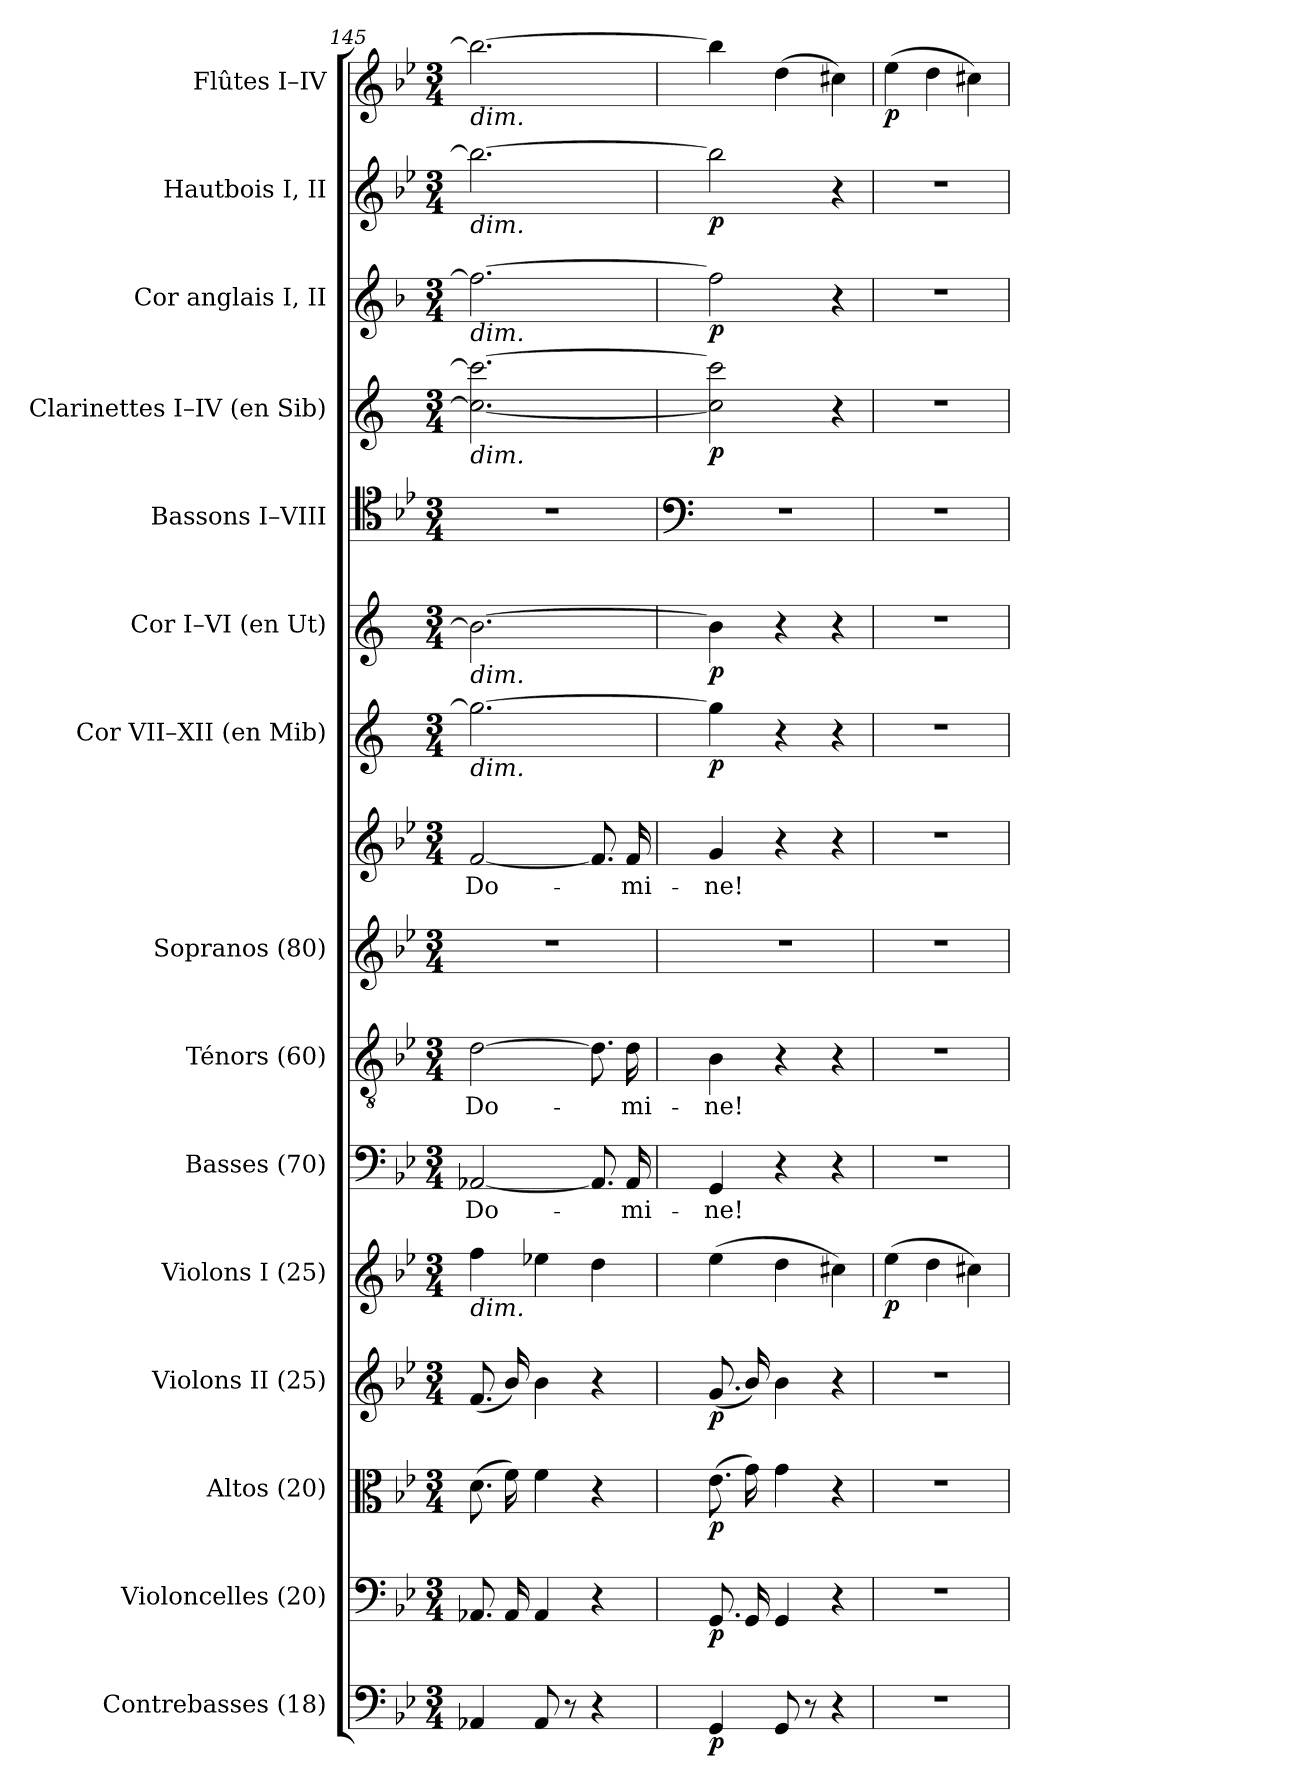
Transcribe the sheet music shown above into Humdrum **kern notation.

**kern	**dynam	**kern	**dynam	**kern	**dynam	**kern	**dynam	**kern	**dynam	**kern	**text	**kern	**text	**kern	**kern	**text	**kern	**dynam	**kern	**dynam	**kern	**kern	**dynam	**kern	**dynam	**kern	**dynam	**kern	**dynam
*part15	*part15	*part14	*part14	*part13	*part13	*part12	*part12	*part11	*part11	*part10	*part10	*part9	*part9	*part8	*part8	*part8	*part7	*part7	*part6	*part6	*part5	*part4	*part4	*part3	*part3	*part2	*part2	*part1	*part1
*staff16	*staff16	*staff15	*staff15	*staff14	*staff14	*staff13	*staff13	*staff12	*staff12	*staff11	*staff11	*staff10	*staff10	*staff9	*staff8	*staff8	*staff7	*staff7	*staff6	*staff6	*staff5	*staff4	*staff4	*staff3	*staff3	*staff2	*staff2	*staff1	*staff1
*I"Contrebasses (18)	*	*I"Violoncelles (20)	*	*I"Altos (20)	*	*I"Violons II (25)	*	*I"Violons I (25)	*	*I"Basses (70)	*	*I"Ténors (60)	*	*I"Sopranos (80)	*	*	*I"Cor VII–XII (en Mib)	*	*I"Cor I–VI (en Ut)	*	*I"Bassons I–VIII	*I"Clarinettes I–IV (en Sib)	*	*I"Cor anglais I, II	*	*I"Hautbois I, II	*	*I"Flûtes I–IV	*
*I'Cb.	*	*I'Vlles	*	*I'Altos	*	*I'Vns II	*	*I'Vns I	*	*I'Basses	*	*I'Tén.	*	*I'Sopr.	*	*	*I'Cor (Mib)	*	*I'Cor (Ut)	*	*I'Bns	*I'Cl. (Sib)	*	*I'C. a.	*	*I'Hb.	*	*I'Fl.	*
*clefF4	*	*clefF4	*	*clefC3	*	*clefG2	*	*clefG2	*	*clefF4	*	*clefGv2	*	*clefG2	*clefG2	*	*clefG2	*	*clefG2	*	*clefC4	*clefG2	*	*clefG2	*	*clefG2	*	*clefG2	*
*ITrd7c12	*	*	*	*	*	*	*	*	*	*	*	*ITrd7c12	*	*	*	*	*ITrd5c9	*	*ITrd7c12	*	*	*ITrd1c2	*	*ITrd4c7	*	*	*	*	*
*k[b-e-]	*	*k[b-e-]	*	*k[b-e-]	*	*k[b-e-]	*	*k[b-e-]	*	*k[b-e-]	*	*k[b-e-]	*	*k[b-e-]	*k[b-e-]	*	*k[b-e-a-]	*	*k[]	*	*k[b-e-]	*k[b-e-]	*	*k[b-e-]	*	*k[b-e-]	*	*k[b-e-]	*
*B-:	*	*B-:	*	*B-:	*	*B-:	*	*B-:	*	*B-:	*	*B-:	*	*B-:	*B-:	*	*E-:	*	*C:	*	*B-:	*B-:	*	*B-:	*	*B-:	*	*B-:	*
*M3/4	*	*M3/4	*	*M3/4	*	*M3/4	*	*M3/4	*	*M3/4	*	*M3/4	*	*M3/4	*M3/4	*	*M3/4	*	*M3/4	*	*M3/4	*M3/4	*	*M3/4	*	*M3/4	*	*M3/4	*
=145	=145	=145	=145	=145	=145	=145	=145	=145	=145	=145	=145	=145	=145	=145	=145	=145	=145	=145	=145	=145	=145	=145	=145	=145	=145	=145	=145	=145	=145
!	!	!	!	!	!	!	!	!	!	!	!LO:LY:b:color=#000000	!	!	!	!	!	!	!	!	!	!	!	!	!	!	!	!	!	!
!	!	!	!	!	!	!	!	!	!	!	!	!	!LO:LY:b:color=#000000	!LO:N:vis=1	!	!	!	!	!	!	!	!	!	!	!	!	!	!	!
!	!	!	!	!	!	!	!	!	!	!	!	!	!	!	!	!	!	!	!	!	!	!	!	!	!	!	!	!LO:TX:b:i:t=dim.	!
!	!	!	!	!	!	!	!	!	!	!	!	!	!	!	!	!	!	!	!	!	!	!	!	!	!	!LO:TX:b:i:t=dim.	!	!	!
!	!	!	!	!	!	!	!	!	!	!	!	!	!	!	!	!	!	!	!	!	!	!	!	!LO:TX:b:i:t=dim.	!	!	!	!	!
!	!	!	!	!	!	!	!	!	!	!	!	!	!	!	!	!	!	!	!	!	!	!LO:TX:b:i:t=dim.	!	!	!	!	!	!	!
!	!	!	!	!	!	!	!	!	!	!	!	!	!	!	!	!	!	!	!LO:TX:b:i:t=dim.	!	!	!	!	!	!	!	!	!	!
!	!	!	!	!	!	!	!	!	!	!	!	!	!	!	!	!	!LO:TX:b:i:t=dim.	!	!	!	!	!	!	!	!	!	!	!	!
!	!	!	!	!	!	!	!	!LO:TX:b:i:t=dim.	!	!	!	!	!	!	!	!	!	!	!	!	!	!	!	!	!	!	!	!	!
!	!	!	!	!	!	!	!	!	!	!	!	!	!	!	!	!LO:LY:b:color=#000000	!	!	!	!	!LO:N:vis=1	!	!	!	!	!	!	!	!
4AAA-Xi/	.	8.AA-Xi/	.	(8.di\	.	(8.fi/	.	4ffi\	.	[<2AA-Xi/	Do-	[>2Di\	Do-	2.r	[<2fi/	Do-	2.b-i\_>	.	2.B-i\_>	.	2.r	2.b-i\_< 2.bb-i_>	.	2.b-i\_>	.	2.bb-i\_>	.	2.bb-i\_>	.
.	.	16AA-i/	.	16fi\)	.	16b-i/)	.	.	.	.	.	.	.	.	.	.	.	.	.	.	.	.	.	.	.	.	.	.	.
8AAA-i/	.	4AA-i/	.	4fi\	.	4b-i\	.	4ee-Xi\	.	.	.	.	.	.	.	.	.	.	.	.	.	.	.	.	.	.	.	.	.
8r	.	.	.	.	.	.	.	.	.	.	.	.	.	.	.	.	.	.	.	.	.	.	.	.	.	.	.	.	.
4r	.	4r	.	4r	.	4r	.	4ddi\	.	8.AA-i/]	.	8.Di\]	.	.	8.fi/]	.	.	.	.	.	.	.	.	.	.	.	.	.	.
!	!	!	!	!	!	!	!	!	!	!	!LO:LY:b:color=#000000	!	!	!	!	!	!	!	!	!	!	!	!	!	!	!	!	!	!
!	!	!	!	!	!	!	!	!	!	!	!	!	!LO:LY:b:color=#000000	!	!	!	!	!	!	!	!	!	!	!	!	!	!	!	!
!	!	!	!	!	!	!	!	!	!	!	!	!	!	!	!	!LO:LY:b:color=#000000	!	!	!	!	!	!	!	!	!	!	!	!	!
.	.	.	.	.	.	.	.	.	.	16AA-i/	-mi-	16Di\	-mi-	.	16fi/	-mi-	.	.	.	.	.	.	.	.	.	.	.	.	.
!!LO:PB:g=z
=146	=146	=146	=146	=146	=146	=146	=146	=146	=146	=146	=146	=146	=146	=146	=146	=146	=146	=146	=146	=146	=146	=146	=146	=146	=146	=146	=146	=146	=146
*	*	*	*	*	*	*	*	*	*	*	*	*	*	*	*	*	*	*	*	*	*clefF4	*	*	*	*	*	*	*	*
!	!	!	!	!	!	!	!	!	!	!	!LO:LY:b:color=#000000	!	!	!	!	!	!	!	!	!	!	!	!	!	!	!	!	!	!
!	!	!	!	!	!	!	!	!	!	!	!	!	!LO:LY:b:color=#000000	!LO:N:vis=1	!	!	!	!	!	!	!	!	!	!	!	!	!	!	!
!	!	!	!	!	!	!	!	!	!	!	!	!	!	!	!	!LO:LY:b:color=#000000	!	!	!	!	!LO:N:vis=1	!	!	!	!	!	!	!	!
4GGGi/	p	8.GGi/	p	(8.e-i\	p	(8.gi/	p	(4ee-i\	.	4GGi/	-ne!	4BB-i\	-ne!	2.r	4gi/	-ne!	4b-i\]	p	4B-i\]	p	2.r	2b-i\] 2bb-i]	p	2b-i\]	p	2bb-i\]	p	4bb-i\]	.
.	.	16GGi/	.	16gi\)	.	16b-i/)	.	.	.	.	.	.	.	.	.	.	.	.	.	.	.	.	.	.	.	.	.	.	.
8GGGi/	.	4GGi/	.	4gi\	.	4b-i\	.	4ddi\	.	4r	.	4r	.	.	4r	.	4r	.	4r	.	.	.	.	.	.	.	.	(4ddi\	.
8r	.	.	.	.	.	.	.	.	.	.	.	.	.	.	.	.	.	.	.	.	.	.	.	.	.	.	.	.	.
4r	.	4r	.	4r	.	4r	.	4cc#Xi\)	.	4r	.	4r	.	.	4r	.	4r	.	4r	.	.	4r	.	4r	.	4r	.	4cc#Xi\)	.
=147	=147	=147	=147	=147	=147	=147	=147	=147	=147	=147	=147	=147	=147	=147	=147	=147	=147	=147	=147	=147	=147	=147	=147	=147	=147	=147	=147	=147	=147
!LO:N:vis=1	!	!LO:N:vis=1	!	!LO:N:vis=1	!	!LO:N:vis=1	!	!	!	!LO:N:vis=1	!	!LO:N:vis=1	!	!LO:N:vis=1	!LO:N:vis=1	!	!LO:N:vis=1	!	!LO:N:vis=1	!	!LO:N:vis=1	!LO:N:vis=1	!	!LO:N:vis=1	!	!LO:N:vis=1	!	!	!
2.r	.	2.r	.	2.r	.	2.r	.	(4ee-i\	p	2.r	.	2.r	.	2.r	2.r	.	2.r	.	2.r	.	2.r	2.r	.	2.r	.	2.r	.	(4ee-i\	p
.	.	.	.	.	.	.	.	4ddi\	.	.	.	.	.	.	.	.	.	.	.	.	.	.	.	.	.	.	.	4ddi\	.
.	.	.	.	.	.	.	.	4cc#Xi\)	.	.	.	.	.	.	.	.	.	.	.	.	.	.	.	.	.	.	.	4cc#Xi\)	.
=	=	=	=	=	=	=	=	=	=	=	=	=	=	=	=	=	=	=	=	=	=	=	=	=	=	=	=	=	=
*-	*-	*-	*-	*-	*-	*-	*-	*-	*-	*-	*-	*-	*-	*-	*-	*-	*-	*-	*-	*-	*-	*-	*-	*-	*-	*-	*-	*-	*-
